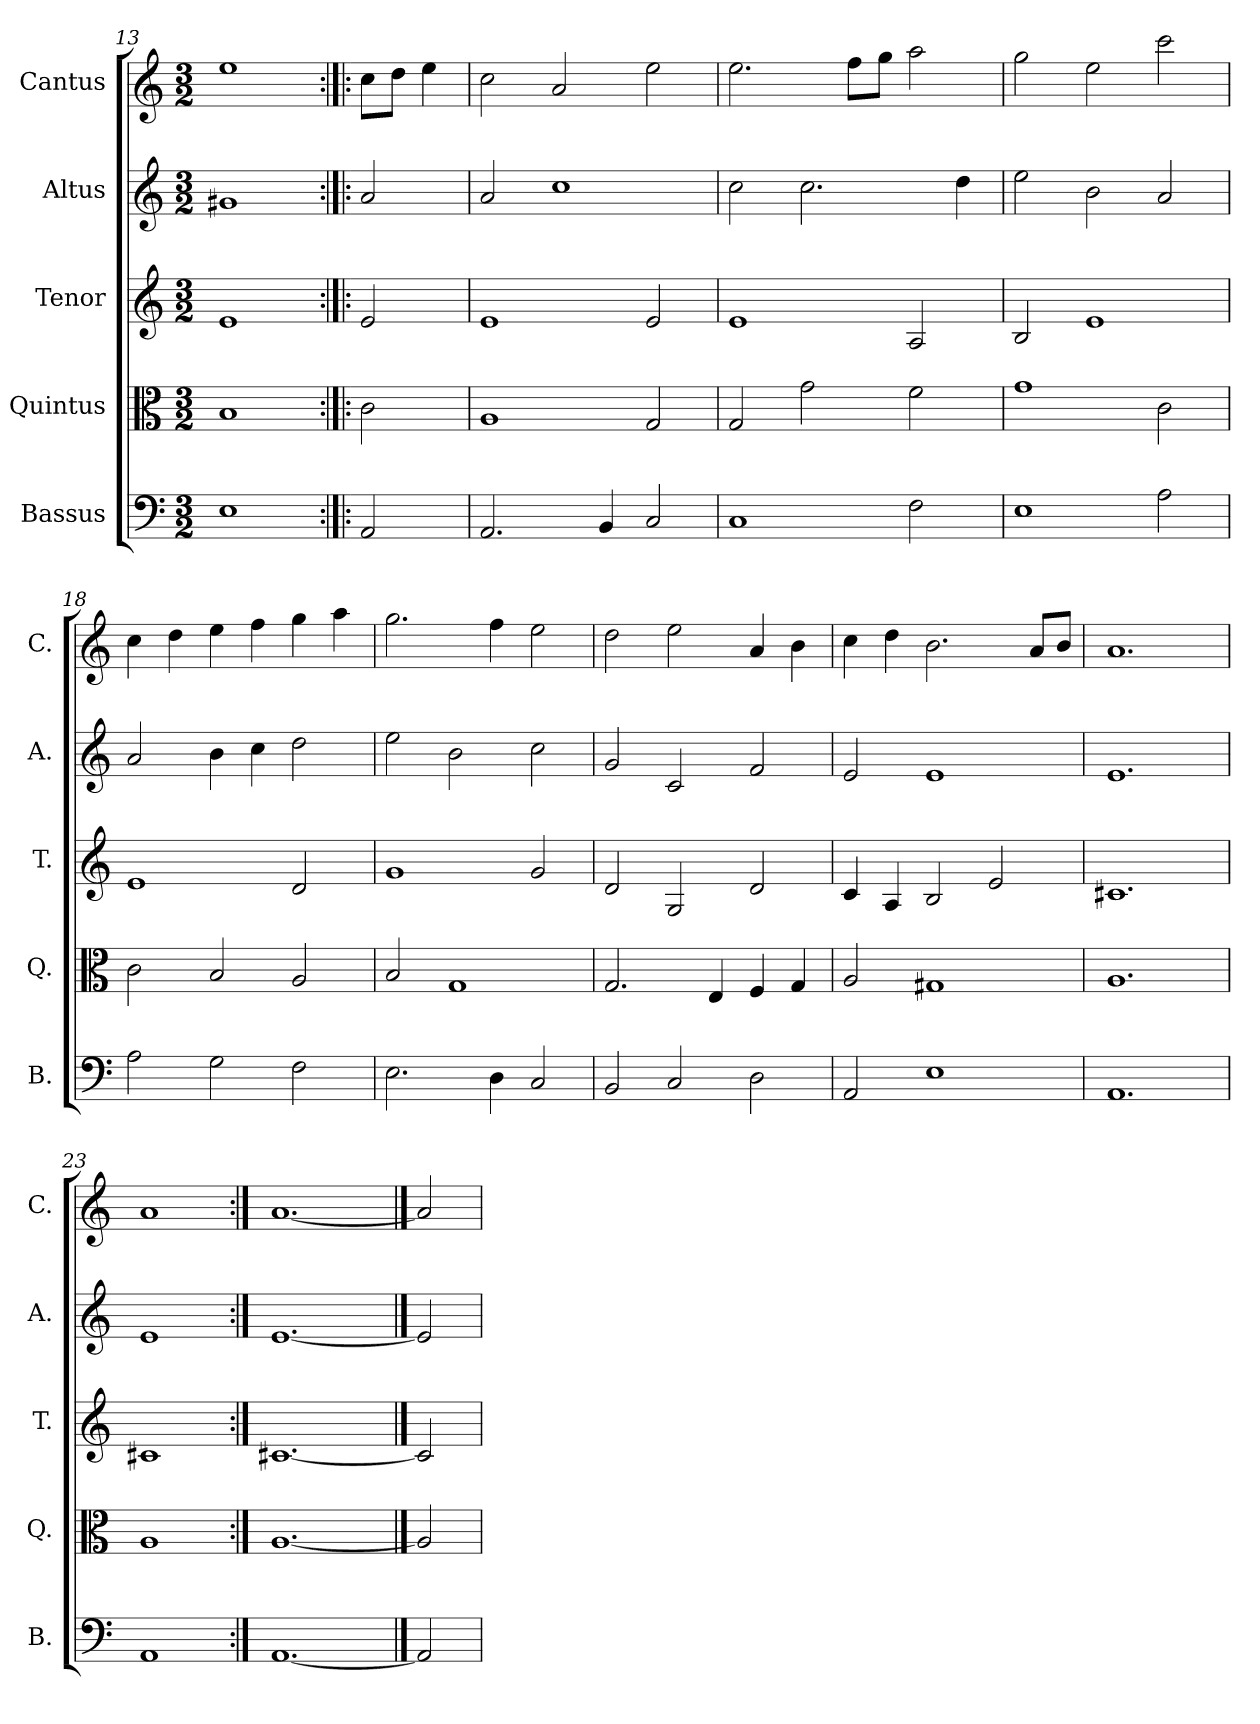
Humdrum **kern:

**kern	**kern	**kern	**kern	**kern
*part5	*part4	*part3	*part2	*part1
*staff5	*staff4	*staff3	*staff2	*staff1
*I"Bassus	*I"Quintus	*I"Tenor	*I"Altus	*I"Cantus
*I'B.	*I'Q.	*I'T.	*I'A.	*I'C.
!!LO:LB:g=z
*clefF4	*clefC3	*clefG2	*clefG2	*clefG2
*k[]	*k[]	*k[]	*k[]	*k[]
*M3/2	*M3/2	*M3/2	*M3/2	*M3/2
=13	=13	=13	=13	=13
1E	1B	1e	1g#X	1ee
=14:|!|:	=14:|!|:	=14:|!|:	=14:|!|:	=14:|!|:
2AA/	2c\	2e/	2a/	8cc\L
.	.	.	.	8dd\J
.	.	.	.	4ee\
=15	=15	=15	=15	=15
2.AA/	1A	1e	2a/	2cc\
.	.	.	1cc	2a/
4BB/	.	.	.	.
2C/	2G/	2e/	.	2ee\
=16	=16	=16	=16	=16
1C	2G/	1e	2cc\	2.ee\
.	2g\	.	2.cc\	.
.	.	.	.	8ff\L
.	.	.	.	8gg\J
2F\	2f\	2A/	.	2aa\
.	.	.	4dd\	.
=17	=17	=17	=17	=17
1E	1g	2B/	2ee\	2gg\
.	.	1e	2b\	2ee\
2A\	2c\	.	2a/	2ccc\
=18	=18	=18	=18	=18
2A\	2c\	1e	2a/	4cc\
.	.	.	.	4dd\
2G\	2B/	.	4b\	4ee\
.	.	.	4cc\	4ff\
2F\	2A/	2d/	2dd\	4gg\
.	.	.	.	4aa\
=19	=19	=19	=19	=19
2.E\	2B/	1g	2ee\	2.gg\
.	1G	.	2b\	.
4D\	.	.	.	4ff\
2C/	.	2g/	2cc\	2ee\
=20	=20	=20	=20	=20
2BB/	2.G/	2d/	2g/	2dd\
2C/	.	2G/	2c/	2ee\
.	4E/	.	.	.
2D\	4F/	2d/	2f/	4a/
.	4G/	.	.	4b\
=21	=21	=21	=21	=21
2AA/	2A/	4c/	2e/	4cc\
.	.	4A/	.	4dd\
1E	1G#X	2B/	1e	2.b\
.	.	2e/	.	.
.	.	.	.	8a/L
.	.	.	.	8b/J
=22	=22	=22	=22	=22
1.AA	1.A	1.c#X	1.e	1.a
=23	=23	=23	=23	=23
1AA	1A	1c#X	1e	1a
=24:|!	=24:|!	=24:|!	=24:|!	=24:|!
[1.AA	[1.A	[1.c#X	[1.e	[1.a
==25	==25	==25	==25	==25
2AA]	2A]	2c#]	2e]	2a]
=	=	=	=	=
*-	*-	*-	*-	*-
